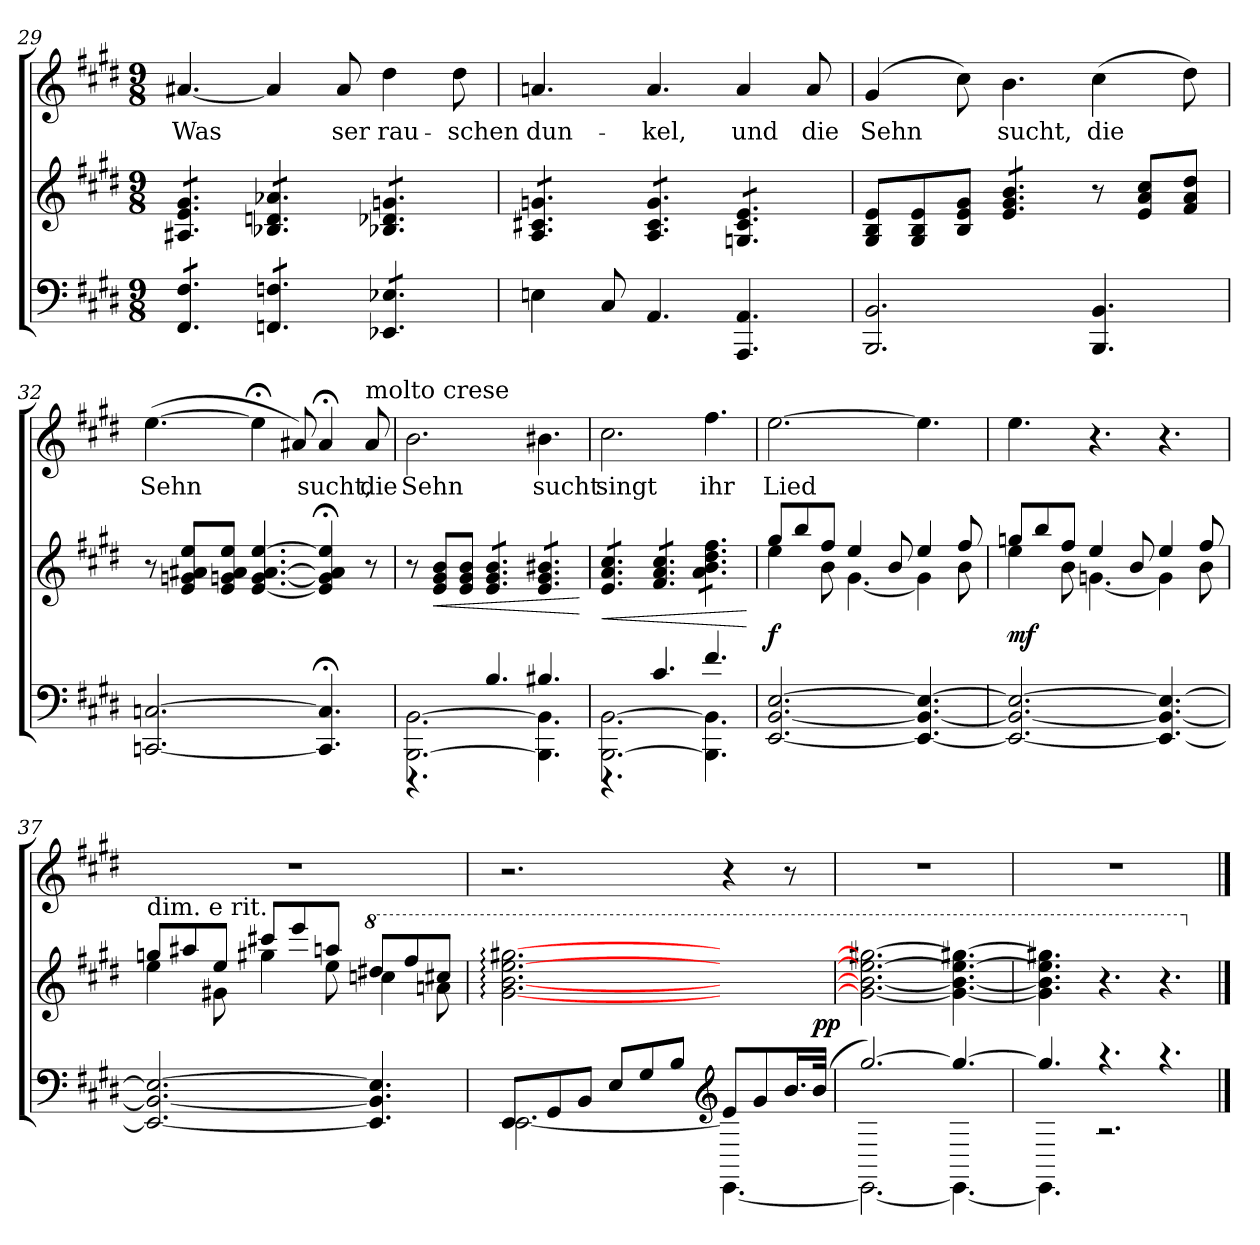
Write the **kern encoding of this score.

**kern	**kern	**dynam	**kern	**text
*part2	*part2	*part2	*part1	*part1
*staff3	*staff2	*staff2/3	*staff1	*staff1
*clefF4	*clefG2	*	*clefG2	*
*k[f#c#g#d#]	*k[f#c#g#d#]	*	*k[f#c#g#d#]	*
*M9/8	*M9/8	*	*M9/8	*
=29	=29	=29	=29	=29
*tremolo	*	*	*	*
*	*tremolo	*	*	*
8FF# 8F#L	8A#X 8e 8g#L	.	[4.a#X	Was
8FF# 8F#	8A#X 8e 8g#	.	.	.
8FF# 8F#J	8A#X 8e 8g#J	.	.	.
8FFn 8FnL	8B-X 8dn 8a-XL	.	4a#]	.
8FFn 8Fn	8B-X 8dn 8a-X	.	.	.
8FFn 8FnJ	8B-X 8dn 8a-XJ	.	8a#	ser
8EE-X 8E-XL	8B-X 8d-X 8gnL	.	4dd#	rau-
8EE-X 8E-X	8B-X 8d-X 8gn	.	.	.
8EE-X 8E-XJ	8B-X 8d-X 8gnJ	.	8dd#	-schen
*Xtremolo	*	*	*	*
=30	=30	=30	=30	=30
(>4En	8A 8c#X 8gnL	.	4.an	dun-
.	8A 8c#X 8gn	.	.	.
8C#	8A 8c#X 8gnJ	.	.	.
4.AA	8A 8c# 8gL	.	4.a	-kel,
.	8A 8c# 8g	.	.	.
.	8A 8c# 8gJ	.	.	.
4.AAA 4.AA	8Gn 8c# 8eL	.	4a	und
.	8Gn 8c# 8e	.	.	.
.	8Gn 8c# 8eJ	.	8a	die
*	*Xtremolo	*	*	*
!!LO:PB:g=z
=31	=31	=31	=31	=31
2.BBB 2.BB	8G# 8B 8eL	.	(4g#	Sehn
.	8G# 8B 8e	.	.	.
.	8B 8e 8g#J	.	8cc#)	.
*	*tremolo	*	*	*
.	8e 8g# 8bL	.	4.b	sucht,
.	8e 8g# 8b	.	.	.
.	8e 8g# 8bJ	.	.	.
*	*Xtremolo	*	*	*
4.BBB 4.BB	8r	.	(4cc#	die
.	8e 8a 8cc#L	.	.	.
.	8f# 8a 8dd#J	.	8dd#)	.
=32	=32	=32	=32	=32
[2.CCn [2.Cn	8r	.	([4.ee	Sehn
.	8e 8gn 8a#X 8eeL	.	.	.
.	8e 8gn 8a# 8eeJ	.	.	.
.	[4.e [4.g [4.a# [4.ee	.	4ee;<]	.
.	.	.	8a#X)	.
4.CC];< 4.C];<	4e];< 4g];< 4a#];< 4ee];<	.	4a#;<	sucht,
!	!	!	!LO:TX:a:t=molto crese	!
.	8r	.	8a#	die
=33	=33	=33	=33	=33
*^	*	*	*	*
[2.BBB\ [2.BB\	4.r	8r	.	2.b	Sehn
!	!	!	!LO:HP:b	!	!
.	.	8e 8g# 8bL	<	.	.
.	.	8e 8g# 8bJ	.	.	.
*	*	*tremolo	*	*	*
.	4.B/	8e 8g# 8bL	.	.	.
.	.	8e 8g# 8b	.	.	.
.	.	8e 8g# 8bJ	.	.	.
4.BBB]\ 4.BB]\	4.B#X/	8e 8g# 8b#XL	.	4.b#X	sucht
.	.	8e 8g# 8b#X	.	.	.
.	.	8e 8g# 8b#XJ	.	.	.
*v	*v	*	*	*	*
.	.	[	.	.
!!LO:LB:g=z
=34	=34	=34	=34	=34
*^	*	*	*	*
!	!	!	!LO:HP:b	!	!
[2.BBB\ [2.BB\	4.r	8e 8a 8cc#L	<	2.cc#	singt
.	.	8e 8a 8cc#	.	.	.
.	.	8e 8a 8cc#J	.	.	.
.	4.c#/	8f# 8a 8cc#L	.	.	.
.	.	8f# 8a 8cc#	.	.	.
.	.	8f# 8a 8cc#J	.	.	.
4.BBB]\ 4.BB]\	4.f#/	8a 8b 8dd# 8ff#L	.	4.ff#	ihr
.	.	8a 8b 8dd# 8ff#	.	.	.
.	.	8a 8b 8dd# 8ff#J	.	.	.
*	*	*Xtremolo	*	*	*
*v	*v	*	*	*	*
.	.	[	.	.
=35	=35	=35	=35	=35
*	*^	*	*	*
[2.EE [2.BB [2.E	8gg#L	4ee	f	[2.ee	Lied
.	8bb	.	.	.	.
.	8ff#J	8b	.	.	.
.	4ee	[4.g#	.	.	.
.	8b	.	.	.	.
4.EE_ 4.BB_ 4.E_	4ee	4g#]	.	4.ee]	.
.	8ff#	8b	.	.	.
=36	=36	=36	=36	=36	=36
2.EE_ 2.BB_ 2.E_	8ggnL	4ee	mf	4.ee	.
.	8bb	.	.	.	.
.	8ff#J	8b	.	.	.
.	4ee	[4.gn	.	4.r	.
.	8b	.	.	.	.
4.EE_ 4.BB_ 4.E_	4ee	4g]	.	4.r	.
.	8ff#	8b	.	.	.
!!LO:LB:g=z
=37	=37	=37	=37	=37	=37
!	!LO:TX:t=dim. e rit.	!	!	!	!
2.EE_ 2.BB_ 2.E_	8ggnL	4ee	.	8%9r	.
.	8aa#X	.	.	.	.
.	8eeJ	8g#X	.	.	.
.	8ccc#XL	4gg#X	.	.	.
.	8eee	.	.	.	.
.	8aanJ	8ee	.	.	.
*	*8va	*	*	*	*
4.EE] 4.BB] 4.E]	8ddd#XL	4cccn	.	.	.
.	8fff#	.	.	.	.
.	8ccc#XJ	8aan	.	.	.
*	*v	*v	*	*	*
=38	=38	=38	=38	=38
*^	*	*	*	*
8EEL	[2.EE	[2.gg#: [2.bb: [2.eee: [2.ggg#X:	.	2.r	.
8GG#	.	.	.	.	.
8BBJ	.	.	.	.	.
8EL	.	.	.	.	.
8G#	.	.	.	.	.
8BJ	.	.	.	.	.
*clefG2	*	*	*	*	*
8eL	4.EE_	4ryy	.	4r	.
8g#	.	.	.	.	.
16.bL	.	8ryy	.	8r	.
(32bJJk	.	.	pp	.	.
=39	=39	=39	=39	=39	=39
[2.gg#)	2.EE_	2.gg#_ 2.bb_ 2.eee_ 2.ggg#X_	.	8%9r	.
4.gg#_	4.EE_	4.gg#_ 4.bb_ 4.eee_ 4.ggg#X_	.	.	.
=40	=40	=40	=40	=40	=40
4.gg#]	4.EE]	4.gg#] 4.bb] 4.eee] 4.ggg#X]	.	8%9r	.
4.r	2.r	4.r	.	.	.
4.r	.	4.r	.	.	.
*v	*v	*	*	*	*
*	*X8va	*	*	*
==	==	==	==	==
*-	*-	*-	*-	*-
